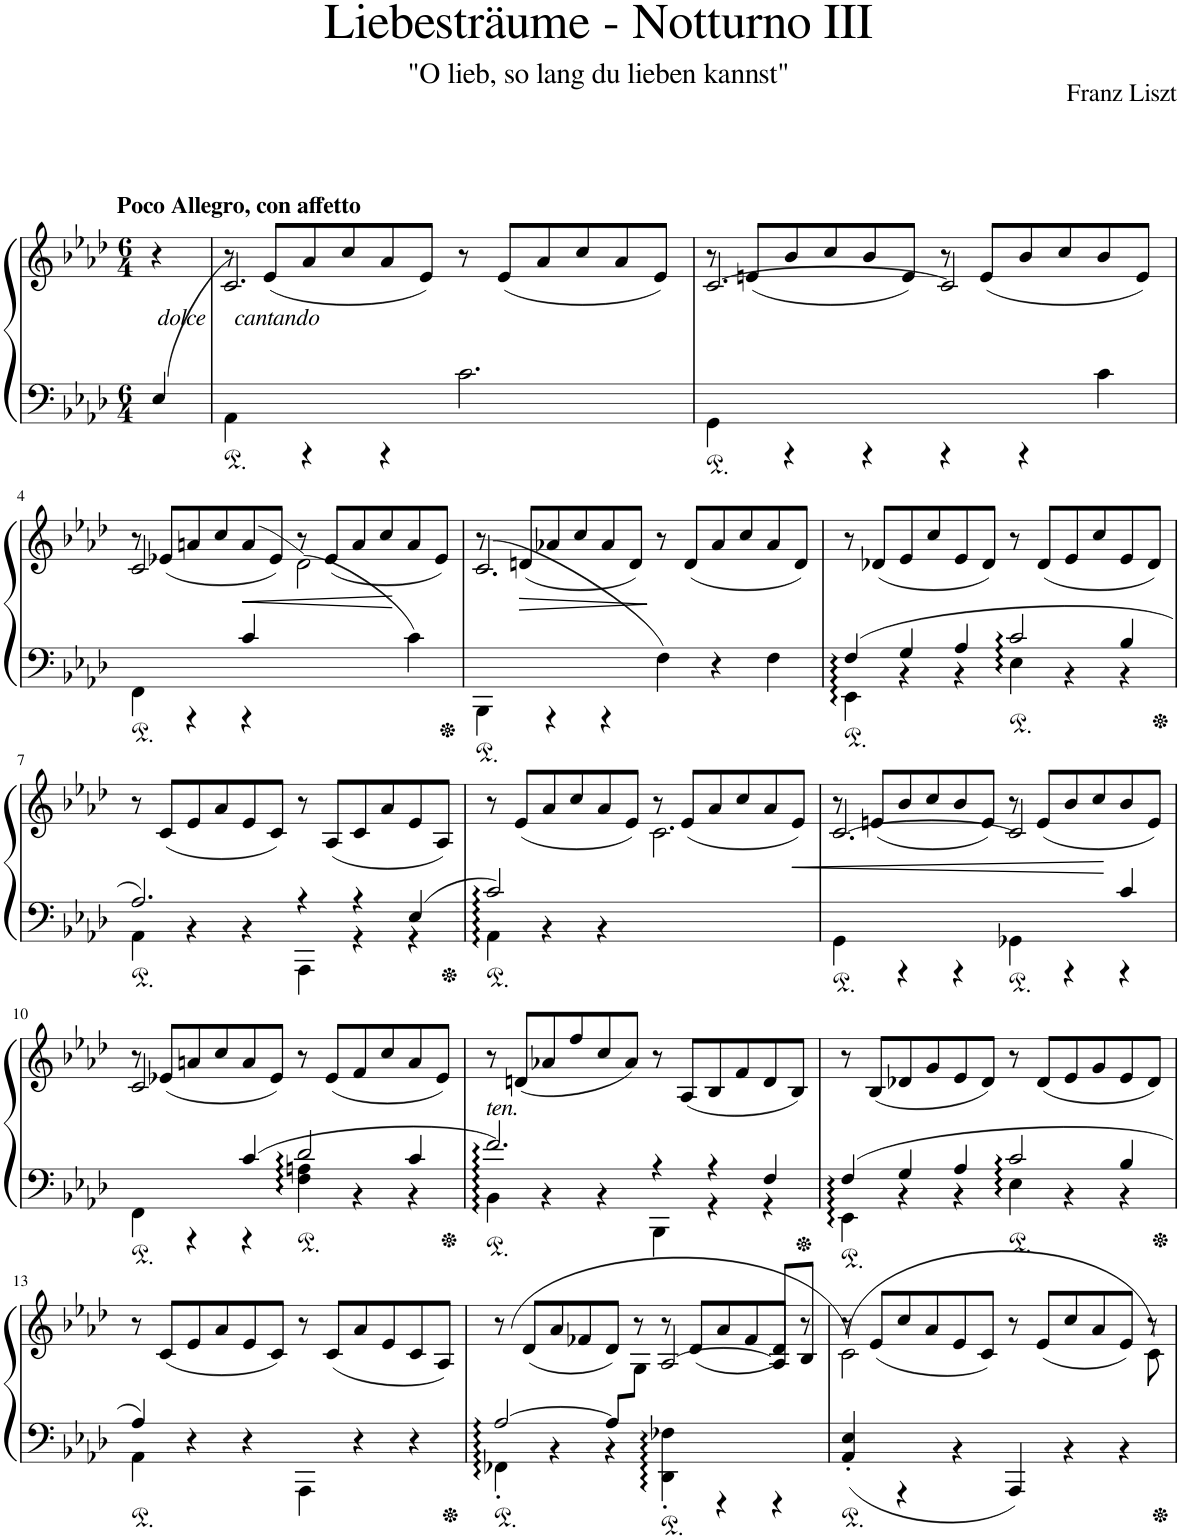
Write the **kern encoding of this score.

**kern	**kern	**dynam
*part1	*part1	*part1
*staff2	*staff1	*staff1/2
*I"Piano	*	*
*I'Pno.	*	*
*clefF4	*clefG2	*
*k[b-e-a-d-]	*k[b-e-a-d-]	*
*M6/4	*M6/4	*
=1	=1	=1
!	!LO:TX:a:B:t=Poco Allegro, con affetto	!
!LO:TX:a:i:t=dolce	!	!
(4E-/	4r	.
=2	=2	=2
*^	*^	*
*	*	*ped	*	*
!LO:TX:a:i:t=cantando	!	!	!	!
2.ryy	4AA-\	8r	2.c/)	.
.	.	(8e-/L	.	.
.	4r	8a-/	.	.
.	.	8cc/	.	.
.	4r	8a-/	.	.
.	.	8e-/J)	.	.
2.c\	2.ryy	8r	2.ryy	.
.	.	(8e-/L	.	.
.	.	8a-/	.	.
.	.	8cc/	.	.
.	.	8a-/	.	.
.	.	8e-/J)	.	.
=3	=3	=3	=3	=3
*Xped	*	*	*	*
*	*	*ped	*	*
4ryy	4GG\	8r	[2.c/	.
.	.	(8en/L	.	.
.	4r	8b-/	.	.
.	.	8cc/	.	.
.	4r	8b-/	.	.
.	.	8e/J)	.	.
.	4r	8r	2c/]	.
.	.	(8e/L	.	.
.	4r	8b-/	.	.
.	.	8cc/	.	.
4c\	4ryy	8b-/	4ryy	.
.	.	8e/J)	.	.
!!LO:LB:g=z	!!
=4	=4	=4	=4	=4
*Xped	*	*	*	*
*	*	*ped	*	*
2ryy	4FF\	8r	2c/	.
.	.	(8e-X/L	.	.
.	4r	8an/	.	.
.	.	8cc/	.	.
!	!	!	!	!LO:HP:b
(4c/	4r	8a/	4ryy	<
.	.	8e-/J)	.	.
2ryy	2.ryy	8r	(2d-\)	.
.	.	(8e-/L	.	.
.	.	8a/	.	.
.	.	8cc/	.	.
4c\)	.	8a/	4ryy	[
.	.	8e-/J)	.	.
=5	=5	=5	=5	=5
*Xped	*	*	*	*
*	*	*ped	*	*
2.ryy	4BBB-\	8r	(2.c/	.
!	!	!	!	!LO:HP:b
.	.	(8dn/L	.	>
.	4r	8a-X/	.	.
.	.	8cc/	.	.
.	4r	8a-/	.	.
.	.	8d/J)	.	.
4F\)	2.ryy	8r	2.ryy	]
.	.	(8d/L	.	.
4r	.	8a-/	.	.
.	.	8cc/	.	.
4F\	.	8a-/	.	.
.	.	8d/J)	.	.
*	*	*v	*v	*
=6	=6	=6	=6
*Xped	*	*	*
4F/	4EE-\	8r	.
.	.	(8d-X/L	.
4G/	4r	8e-/	.
.	.	8cc/	.
4A-/	4r	8e-/	.
.	.	8d-/J)	.
2c/	4E-\	8r	.
.	.	(8d-/L	.
.	4r	8e-/	.
.	.	8cc/	.
4B-/	4r	8e-/	.
.	.	8d-/J)	.
!!LO:LB:g=z
=7	=7	=7	=7
2.A-/	4AA-\	8r	.
.	.	(8c/L	.
.	4r	8e-/	.
.	.	8a-/	.
.	4r	8e-/	.
.	.	8c/J)	.
4r	4AAA-\	8r	.
.	.	(8A-/L	.
4r	4r	8c/	.
.	.	8a-/	.
4E-/	4r	8e-/	.
.	.	8A-/J)	.
=8	=8	=8	=8
*ped	*	*	*
*	*	*^	*
2c/	4AA-\	8r	2.ryy	.
.	.	(8e-/L	.	.
.	4r	8a-/	.	.
.	.	8cc/	.	.
4ryy	4r	8a-/	.	.
.	.	8e-/J)	.	.
2.ryy	2.ryy	8r	2.c\	.
.	.	(8e-/L	.	.
.	.	8a-/	.	.
.	.	8cc/	.	.
.	.	8a-/	.	.
!	!	!	!	!LO:HP:b
.	.	8e-/J)	.	<
=9	=9	=9	=9	=9
*	*	*Xped	*	*
*	*	*ped	*	*
4ryy	4GG\	8r	[2.c/	.
.	.	(8en/L	.	.
.	4r	8b-/	.	.
.	.	8cc/	.	.
.	4r	8b-/	.	.
.	.	8e/J)	.	.
*	*	*Xped	*	*
*	*	*ped	*	*
.	4GG-X\	8r	2c/]	.
.	.	(8e/L	.	.
.	4r	8b-/	.	.
.	.	8cc/	.	.
4c/	4r	8b-/	4ryy	[
.	.	8e/J)	.	.
!!LO:LB:g=z	!!
=10	=10	=10	=10	=10
*Xped	*	*	*	*
*	*	*ped	*	*
2ryy	4FF\	8r	2c/	.
.	.	(8e-X/L	.	.
.	4r	8an/	.	.
.	.	8cc/	.	.
4c/	4r	8a/	1ryy	.
.	.	8e-/J)	.	.
*Xped	*	*	*	*
2d-/	4F\ 4An\	8r	.	.
.	.	(8e-/L	.	.
.	4r	8f/	.	.
.	.	8cc/	.	.
4c/	4r	8a/	.	.
.	.	8e-/J)	.	.
*	*	*v	*v	*
=11	=11	=11	=11
!LO:TX:a:i:t=ten.	!	!	!
2.f~<^</	4BB-\	8r	.
.	.	(8dn/L	.
.	4r	8a-X/	.
.	.	8ff/	.
.	4r	8cc/	.
.	.	8a-/J)	.
4r	4BBB-\	8r	.
.	.	(8A-/L	.
4r	4r	8B-/	.
.	.	8f/	.
4F/	4r	8d/	.
.	.	8B-/J)	.
=12	=12	=12	=12
4F/	4EE-\	8r	.
.	.	(8B-/L	.
4G/	4r	8d-X/	.
.	.	8g/	.
4A-/	4r	8e-/	.
.	.	8d-/J)	.
2c/	4E-\	8r	.
.	.	(8d-/L	.
.	4r	8e-/	.
.	.	8g/	.
4B-/	4r	8e-/	.
.	.	8d-/J)	.
!!LO:LB:g=z
=13	=13	=13	=13
4A-/	4AA-\	8r	.
.	.	(8c/L	.
4r	4ryy	8e-/	.
.	.	8a-/	.
4r	4ryy	8e-/	.
.	.	8c/J)	.
4ryy	4AAA-\	8r	.
.	.	(8c/L	.
4r	4ryy	8a-/	.
.	.	8e-/	.
4r	4ryy	8c/	.
.	.	8A-/J)	.
=14	=14	=14	=14
*ped	*	*	*
*	*	*^	*
([2A-/	4FF-X'\	8r	8ryy	.
*	*	*v	*v	*
.	.	(8d-/L	.
.	4r	8a-/	.
.	.	8f-X/	.
8A-/L]	4r	8d-/J)	.
*	*	*^	*
2..ryy	.	8r	8G\J	.
*	*	*Xped	*	*
*	*	*ped	*	*
.	4DD-\' 4F-X\'	8r	[2A-/	.
.	.	(8d-/L	.	.
.	4r	8a-/	.	.
.	.	8f-/	.	.
.	4r	8d-/J)	8A-/L]	.
.	.	8r	8B-/J	.
=15	=15	=15	=15	=15
*	*	*Xped	*	*
*	*	*ped	*	*
2ryy	4AA-/'< 4E-/'<	8r	(2c\)	.
.	.	(8e-/L	.	.
.	4r	8cc/	.	.
.	.	8a-/	.	.
2ryy	4r	8e-/	2..ryy	.
.	.	8c/J)	.	.
.	4AAA-/	8r	.	.
.	.	(8e-/L	.	.
4.ryy	4r	8cc/	.	.
.	.	8a-/	.	.
.	4r	8e-/J)	.	.
8ryy	.	8r	8c\)	.
*v	*v	*	*	*
*	*Xped	*	*
*	*v	*v	*
=	=	=
*-	*-	*-
